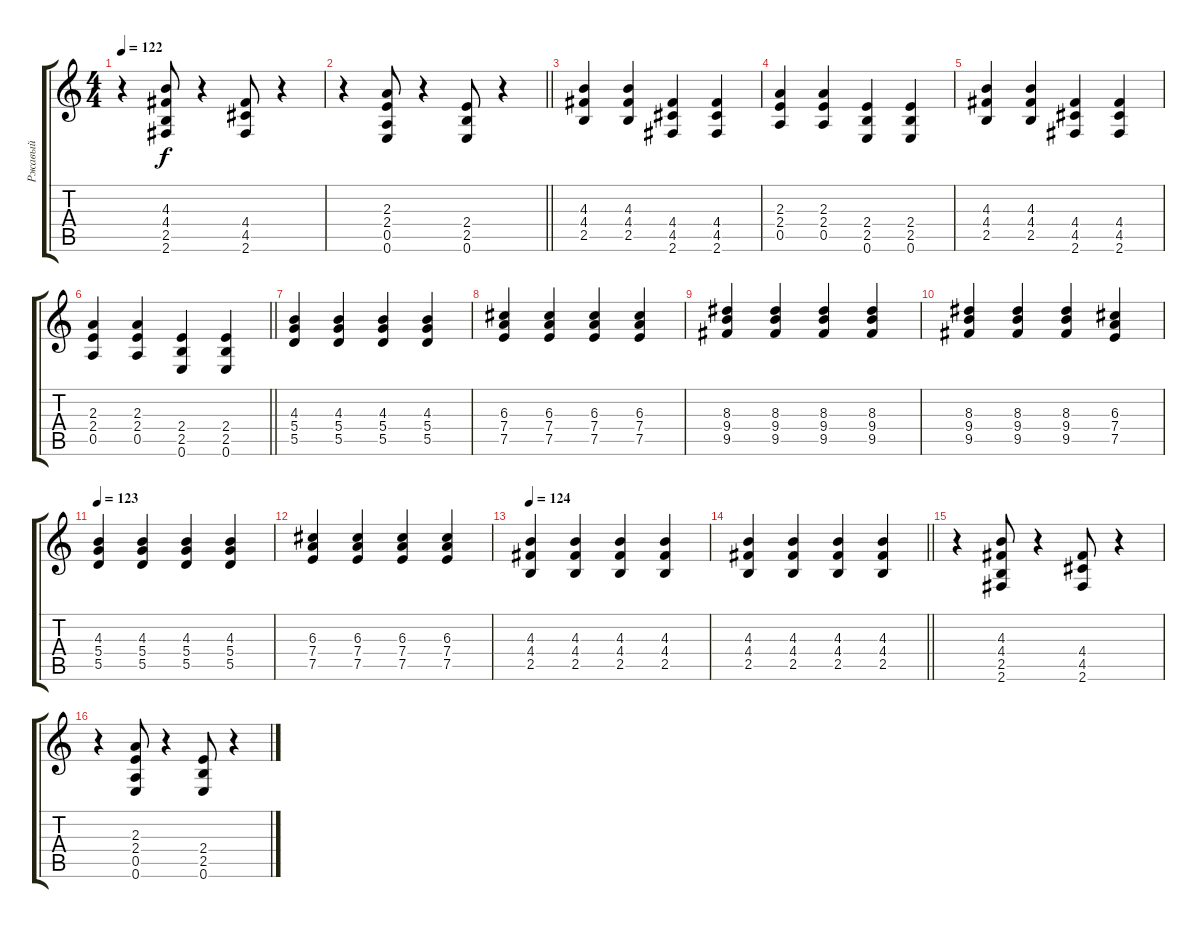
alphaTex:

\track ("Ржавый" "Ржавый") {instrument overdrivenguitar}
\staff {score tabs}
\tuning (E4 B3 G3 D3 A2 E2) {hide}
\ts (4 4)
\tempo 122
\clef g2
\ks c
r.4{dy f} (4.3 4.4 2.5 2.6).8 r.4 (4.4 4.5 2.6).8 r.4 |
\barLineRight lightlight
r.4 (2.3 2.4 0.5 0.6).8 r.4 (2.4 2.5 0.6).8 r.4 |
(4.3 4.4 2.5).4 (4.3 4.4 2.5).4 (4.4 4.5 2.6).4 (4.4 4.5 2.6).4 |
(2.3 2.4 0.5).4 (2.3 2.4 0.5).4 (2.4 2.5 0.6).4 (2.4 2.5 0.6).4 |
(4.3 4.4 2.5).4 (4.3 4.4 2.5).4 (4.4 4.5 2.6).4 (4.4 4.5 2.6).4 |
\barLineRight lightlight
(2.3 2.4 0.5).4 (2.3 2.4 0.5).4 (2.4 2.5 0.6).4 (2.4 2.5 0.6).4 |
(4.3 5.4 5.5).4 (4.3 5.4 5.5).4 (4.3 5.4 5.5).4 (4.3 5.4 5.5).4 |
(6.3 7.4 7.5).4 (6.3 7.4 7.5).4 (6.3 7.4 7.5).4 (6.3 7.4 7.5).4 |
(8.3 9.4 9.5).4 (8.3 9.4 9.5).4 (8.3 9.4 9.5).4 (8.3 9.4 9.5).4 |
(8.3 9.4 9.5).4 (8.3 9.4 9.5).4 (8.3 9.4 9.5).4 (6.3 7.4 7.5).4 |
\tempo 123
(4.3 5.4 5.5).4 (4.3 5.4 5.5).4 (4.3 5.4 5.5).4 (4.3 5.4 5.5).4 |
(6.3 7.4 7.5).4 (6.3 7.4 7.5).4 (6.3 7.4 7.5).4 (6.3 7.4 7.5).4 |
\tempo 124
(4.3 4.4 2.5).4 (4.3 4.4 2.5).4 (4.3 4.4 2.5).4 (4.3 4.4 2.5).4 |
\barLineRight lightlight
(4.3 4.4 2.5).4 (4.3 4.4 2.5).4 (4.3 4.4 2.5).4 (4.3 4.4 2.5).4 |
r.4 (4.3 4.4 2.5 2.6).8 r.4 (4.4 4.5 2.6).8 r.4 |
r.4 (2.3 2.4 0.5 0.6).8 r.4 (2.4 2.5 0.6).8 r.4
